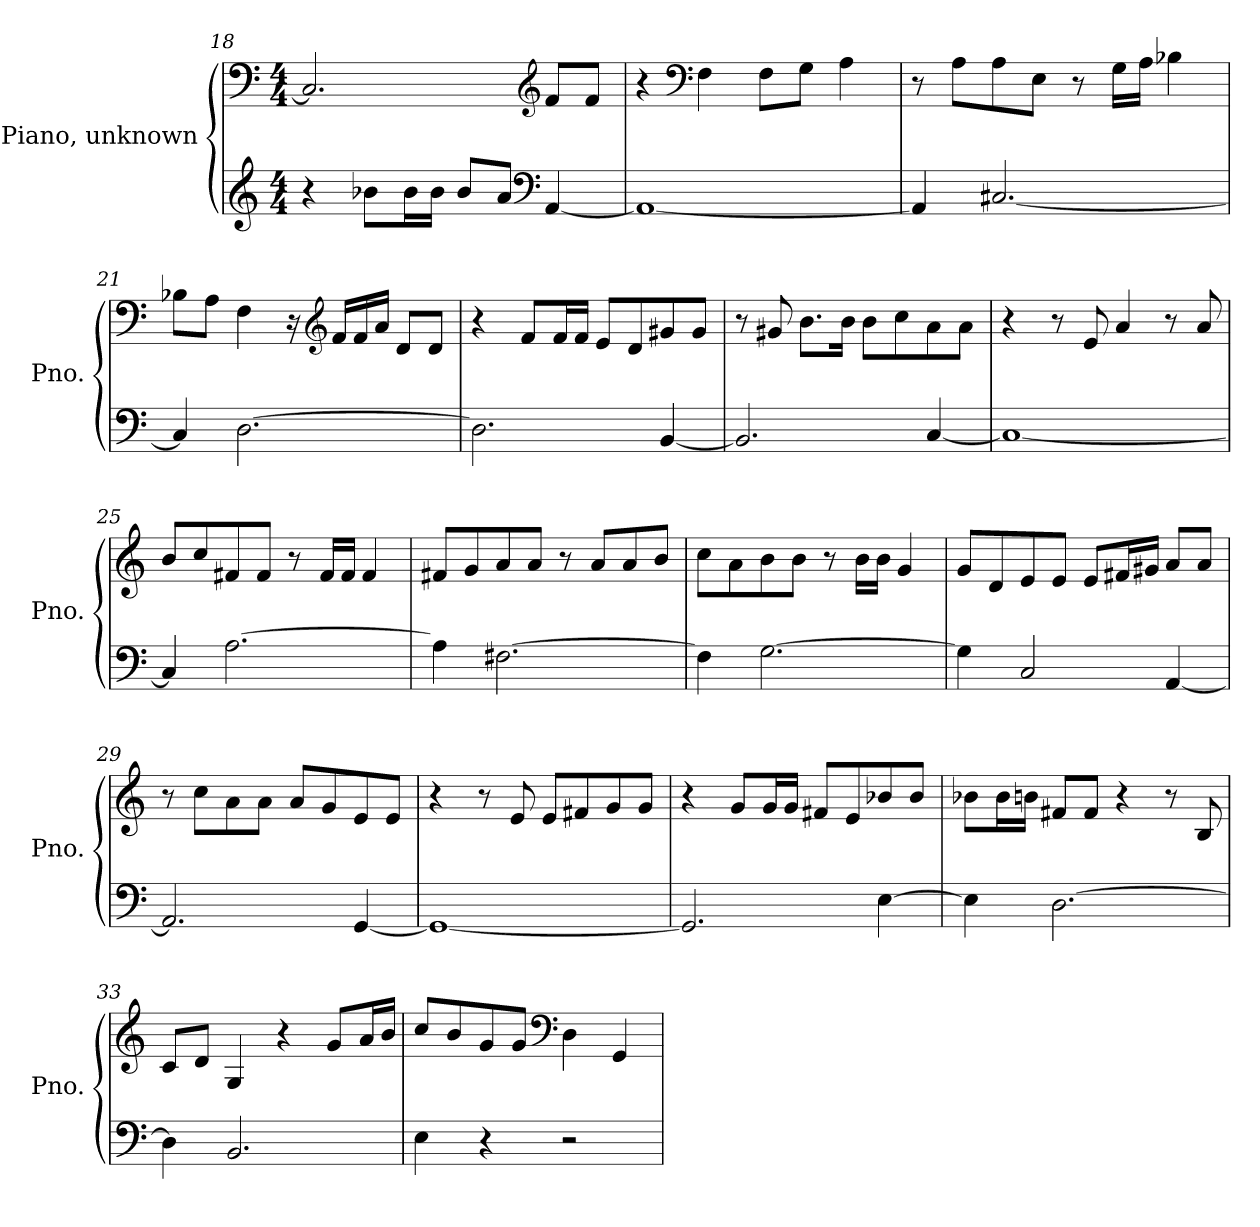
**kern	**kern
*part1	*part1
*staff2	*staff1
*I"Piano, unknown	*
*I'Pno.	*
!!LO:LB:g=z
*clefG2	*clefF4
*k[]	*k[]
*M4/4	*M4/4
=18	=18
4r	2.C/]
8b-X\L	.
16b-\L	.
16b-\JJ	.
8b-/L	.
8a/J	.
*clefF4	*clefG2
[4AA/	8f/L
.	8f/J
=19	=19
1AA_	4r
*	*clefF4
.	4F\
.	8F\L
.	8G\J
.	4A\
=20	=20
4AA/]	8r
.	8A\L
[2.C#X/	8A\
.	8E\J
.	8r
.	16G\LL
.	16A\JJ
.	4B-X\
=21	=21
4C#/]	8B-X\L
.	8A\J
[2.D\	4F\
.	16r
*	*clefG2
.	16f/LL
.	16f/
.	16a/JJ
.	8d/L
.	8d/J
!!LO:LB:g=z
=22	=22
2.D\]	4r
.	8f/L
.	16f/L
.	16f/JJ
.	8e/L
.	8d/
[4BB/	8g#X/
.	8g#/J
=23	=23
2.BB/]	8r
.	8g#X/
.	8.b\L
.	16b\Jk
.	8b\L
.	8cc\
[4C/	8a\
.	8a\J
=24	=24
1C_	4r
.	8r
.	8e/
.	4a/
.	8r
.	8a/
=25	=25
4C/]	8b/L
.	8cc/
[2.A\	8f#X/
.	8f#/J
.	8r
.	16f#/LL
.	16f#/JJ
.	4f#/
=26	=26
4A\]	8f#X/L
.	8g/
[2.F#X\	8a/
.	8a/J
.	8r
.	8a/L
.	8a/
.	8b/J
!!LO:PB:g=z
=27	=27
4F#\]	8cc\L
.	8a\
[2.G\	8b\
.	8b\J
.	8r
.	16b\LL
.	16b\JJ
.	4g/
=28	=28
4G\]	8g/L
.	8d/
2C/	8e/
.	8e/J
.	8e/L
.	16f#X/L
.	16g#X/JJ
[4AA/	8a/L
.	8a/J
=29	=29
2.AA/]	8r
.	8cc\L
.	8a\
.	8a\J
.	8a/L
.	8g/
[4GG/	8e/
.	8e/J
=30	=30
1GG_	4r
.	8r
.	8e/
.	8e/L
.	8f#X/
.	8g/
.	8g/J
=31	=31
2.GG/]	4r
.	8g/L
.	16g/L
.	16g/JJ
.	8f#X/L
.	8e/
[4E\	8b-X/
.	8b-/J
!!LO:LB:g=z
=32	=32
4E\]	8b-X\L
.	16b-\L
.	16bn\JJ
[2.D\	8f#X/L
.	8f#/J
.	4r
.	8r
.	8B/
=33	=33
4D\]	8c/L
.	8d/J
2.BB/	4G/
.	4r
.	8g/L
.	16a/L
.	16b/JJ
=34	=34
4E\	8cc/L
.	8b/
4r	8g/
.	8g/J
*	*clefF4
2r	4D\
.	4GG/
=	=
*-	*-
